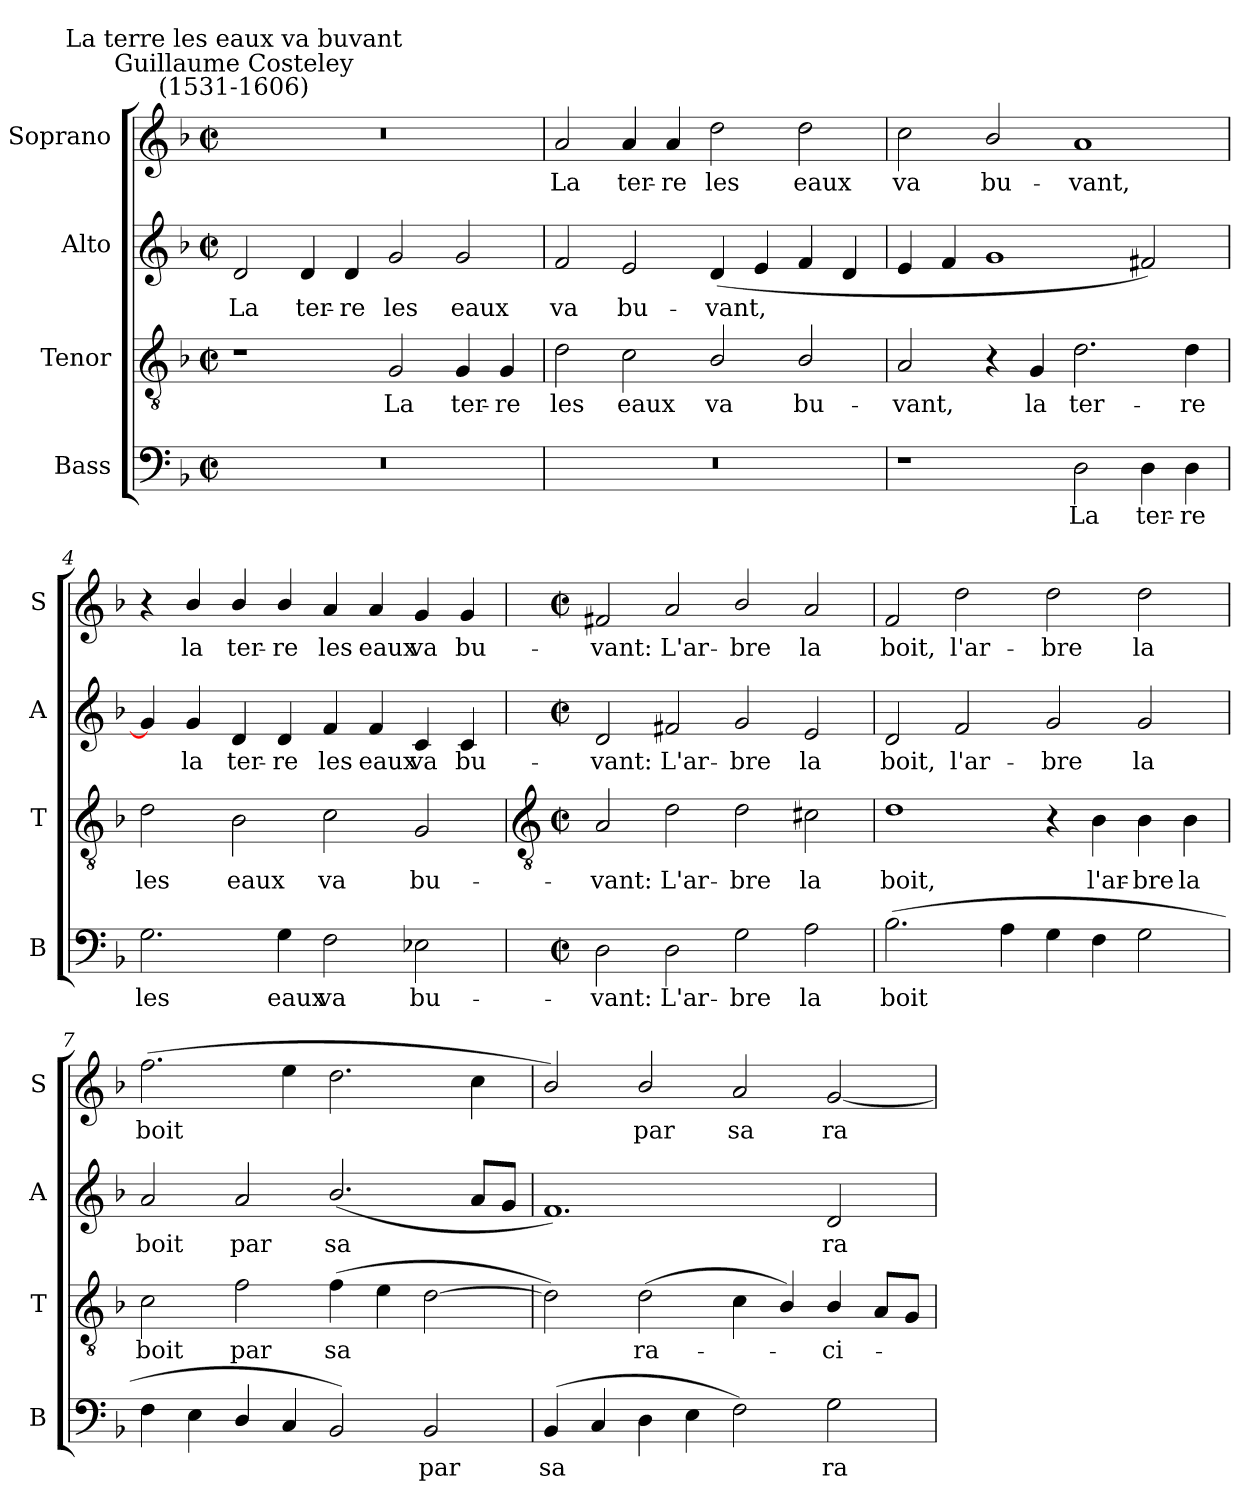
**kern	**text	**kern	**text	**kern	**text	**kern	**text
*part4	*part4	*part3	*part3	*part2	*part2	*part1	*part1
*staff4	*staff4	*staff3	*staff3	*staff2	*staff2	*staff1	*staff1
*I"Bass	*	*I"Tenor	*	*I"Alto	*	*I"Soprano	*
*I'B	*	*I'T	*	*I'A	*	*I'S	*
*clefF4	*	*clefGv2	*	*clefG2	*	*clefG2	*
*k[b-]	*	*k[b-]	*	*k[b-]	*	*k[b-]	*
*F:	*	*F:	*	*F:	*	*F:	*
*M4/2	*	*M4/2	*	*M4/2	*	*M4/2	*
*met(c|)	*	*met(c|)	*	*met(c|)	*	*met(c|)	*
=1	=1	=1	=1	=1	=1	=1	=1
!	!	!	!	!	!	!LO:TX:a:cj:t=Guillaume Costeley\n(1531-1606)	!
!	!	!	!	!	!	!LO:TX:a:cj:t=La terre les eaux va buvant	!
!	!	!	!	!	!LO:LY:b	!	!
0r	.	1r	.	2d	La	0r	.
!	!	!	!	!	!LO:LY:b	!	!
.	.	.	.	4d	ter-	.	.
!	!	!	!	!	!LO:LY:b	!	!
.	.	.	.	4d	-re	.	.
!	!	!	!LO:LY:b	!	!LO:LY:b	!	!
.	.	2G	La	2g	les	.	.
!	!	!	!LO:LY:b	!	!LO:LY:b	!	!
.	.	4G	ter-	2g	eaux	.	.
!	!	!	!LO:LY:b	!	!	!	!
.	.	4G	-re	.	.	.	.
=2	=2	=2	=2	=2	=2	=2	=2
!	!	!	!LO:LY:b	!	!LO:LY:b	!	!LO:LY:b
0r	.	2d	les	2f	va	2a	La
!	!	!	!LO:LY:b	!	!LO:LY:b	!	!LO:LY:b
.	.	2c	eaux	2e	bu-	4a	ter-
!	!	!	!	!	!	!	!LO:LY:b
.	.	.	.	.	.	4a	-re
!	!	!	!LO:LY:b	!	!LO:LY:b	!	!LO:LY:b
.	.	2B-/	va	(<4d	-vant,	2dd	les
.	.	.	.	4e	.	.	.
!	!	!	!LO:LY:b	!	!	!	!LO:LY:b
.	.	2B-/	bu-	4f	.	2dd	eaux
.	.	.	.	4d	.	.	.
=3	=3	=3	=3	=3	=3	=3	=3
!	!	!	!LO:LY:b	!	!	!	!LO:LY:b
1r	.	2A	-vant,	4e	.	2cc	va
.	.	.	.	4f	.	.	.
!	!	!	!	!	!	!	!LO:LY:b
.	.	4r	.	1g	.	2b-/	bu-
!	!	!	!LO:LY:b	!	!	!	!
.	.	4G	la	.	.	.	.
!	!LO:LY:b	!	!LO:LY:b	!	!	!	!LO:LY:b
2D	La	2.d	ter-	.	.	1a	-vant,
!	!LO:LY:b	!	!	!	!	!	!
4D	ter-	.	.	2f#X)	.	.	.
!	!LO:LY:b	!	!LO:LY:b	!	!	!	!
4D	-re	4d	-re	.	.	.	.
=4	=4	=4	=4	=4	=4	=4	=4
!	!LO:LY:b	!	!LO:LY:b	!	!	!	!
2.G	les	2d	les	4g]	.	4r	.
!	!	!	!	!	!LO:LY:b	!	!LO:LY:b
.	.	.	.	4g	la	4b-/	la
!	!	!	!LO:LY:b	!	!LO:LY:b	!	!LO:LY:b
.	.	2B-	eaux	4d	ter-	4b-/	ter-
!	!LO:LY:b	!	!	!	!LO:LY:b	!	!LO:LY:b
4G	eaux	.	.	4d	-re	4b-/	-re
!	!LO:LY:b	!	!LO:LY:b	!	!LO:LY:b	!	!LO:LY:b
2F	va	2c	va	4f	les	4a	les
!	!	!	!	!	!LO:LY:b	!	!LO:LY:b
.	.	.	.	4f	eaux	4a	eaux
!	!LO:LY:b	!	!LO:LY:b	!	!LO:LY:b	!	!LO:LY:b
2E-X	bu-	2G	bu-	4c	va	4g	va
!	!	!	!	!	!LO:LY:b	!	!LO:LY:b
.	.	.	.	4c	bu-	4g	bu-
!!LO:LB:g=z
=5	=5	=5	=5	=5	=5	=5	=5
*	*	*clefGv2	*	*	*	*	*
*M4/2	*	*M4/2	*	*M4/2	*	*M4/2	*
*met(c|)	*	*met(c|)	*	*met(c|)	*	*met(c|)	*
!	!LO:LY:b	!	!LO:LY:b	!	!LO:LY:b	!	!LO:LY:b
2D	-vant:	2A	-vant:	2d	-vant:	2f#X	-vant:
!	!LO:LY:b	!	!LO:LY:b	!	!LO:LY:b	!	!LO:LY:b
2D	L'ar-	2d	L'ar-	2f#X	L'ar-	2a	L'ar-
!	!LO:LY:b	!	!LO:LY:b	!	!LO:LY:b	!	!LO:LY:b
2G	-bre	2d	-bre	2g	-bre	2b-/	-bre
!	!LO:LY:b	!	!LO:LY:b	!	!LO:LY:b	!	!LO:LY:b
2A	la	2c#X	la	2e	la	2a	la
=6	=6	=6	=6	=6	=6	=6	=6
!	!LO:LY:b	!	!LO:LY:b	!	!LO:LY:b	!	!LO:LY:b
(<2.B-	boit	1d	boit,	2d	boit,	2f	boit,
!	!	!	!	!	!LO:LY:b	!	!LO:LY:b
.	.	.	.	2f	l'ar-	2dd	l'ar-
4A	.	.	.	.	.	.	.
!	!	!	!	!	!LO:LY:b	!	!LO:LY:b
4G	.	4r	.	2g	-bre	2dd	-bre
!	!	!	!LO:LY:b	!	!	!	!
4F	.	4B-	l'ar-	.	.	.	.
!	!	!	!LO:LY:b	!	!LO:LY:b	!	!LO:LY:b
2G	.	4B-	-bre	2g	la	2dd	la
!	!	!	!LO:LY:b	!	!	!	!
.	.	4B-	la	.	.	.	.
=7	=7	=7	=7	=7	=7	=7	=7
!	!	!	!LO:LY:b	!	!LO:LY:b	!	!LO:LY:b
4F	.	2c	boit	2a	boit	(>2.ff	boit
4E	.	.	.	.	.	.	.
!	!	!	!LO:LY:b	!	!LO:LY:b	!	!
4D/	.	2f	par	2a	par	.	.
4C	.	.	.	.	.	4ee	.
!	!	!	!LO:LY:b	!	!LO:LY:b	!	!
2BB-)	.	(>4f	sa	(<2.b-/	sa	2.dd	.
.	.	4e	.	.	.	.	.
!	!LO:LY:b	!	!	!	!	!	!
2BB-	par	[2d	.	.	.	.	.
.	.	.	.	8aL	.	4cc	.
.	.	.	.	8gJ	.	.	.
=8	=8	=8	=8	=8	=8	=8	=8
!	!LO:LY:b	!	!	!	!	!	!
(>4BB-	sa	2d])	.	1.f)	.	2b-/)	.
4C	.	.	.	.	.	.	.
!	!	!	!LO:LY:b	!	!	!	!LO:LY:b
4D	.	(>2d	ra-	.	.	2b-/	par
4E	.	.	.	.	.	.	.
!	!	!	!	!	!	!	!LO:LY:b
2F)	.	4c	.	.	.	2a	sa
.	.	4B-/)	.	.	.	.	.
!	!LO:LY:b	!	!LO:LY:b	!	!LO:LY:b	!	!LO:LY:b
2G	ra-	4B-/	ci-	2d	ra-	[2g	ra-
.	.	8AL	.	.	.	.	.
.	.	8GJ	.	.	.	.	.
=	=	=	=	=	=	=	=
*-	*-	*-	*-	*-	*-	*-	*-
